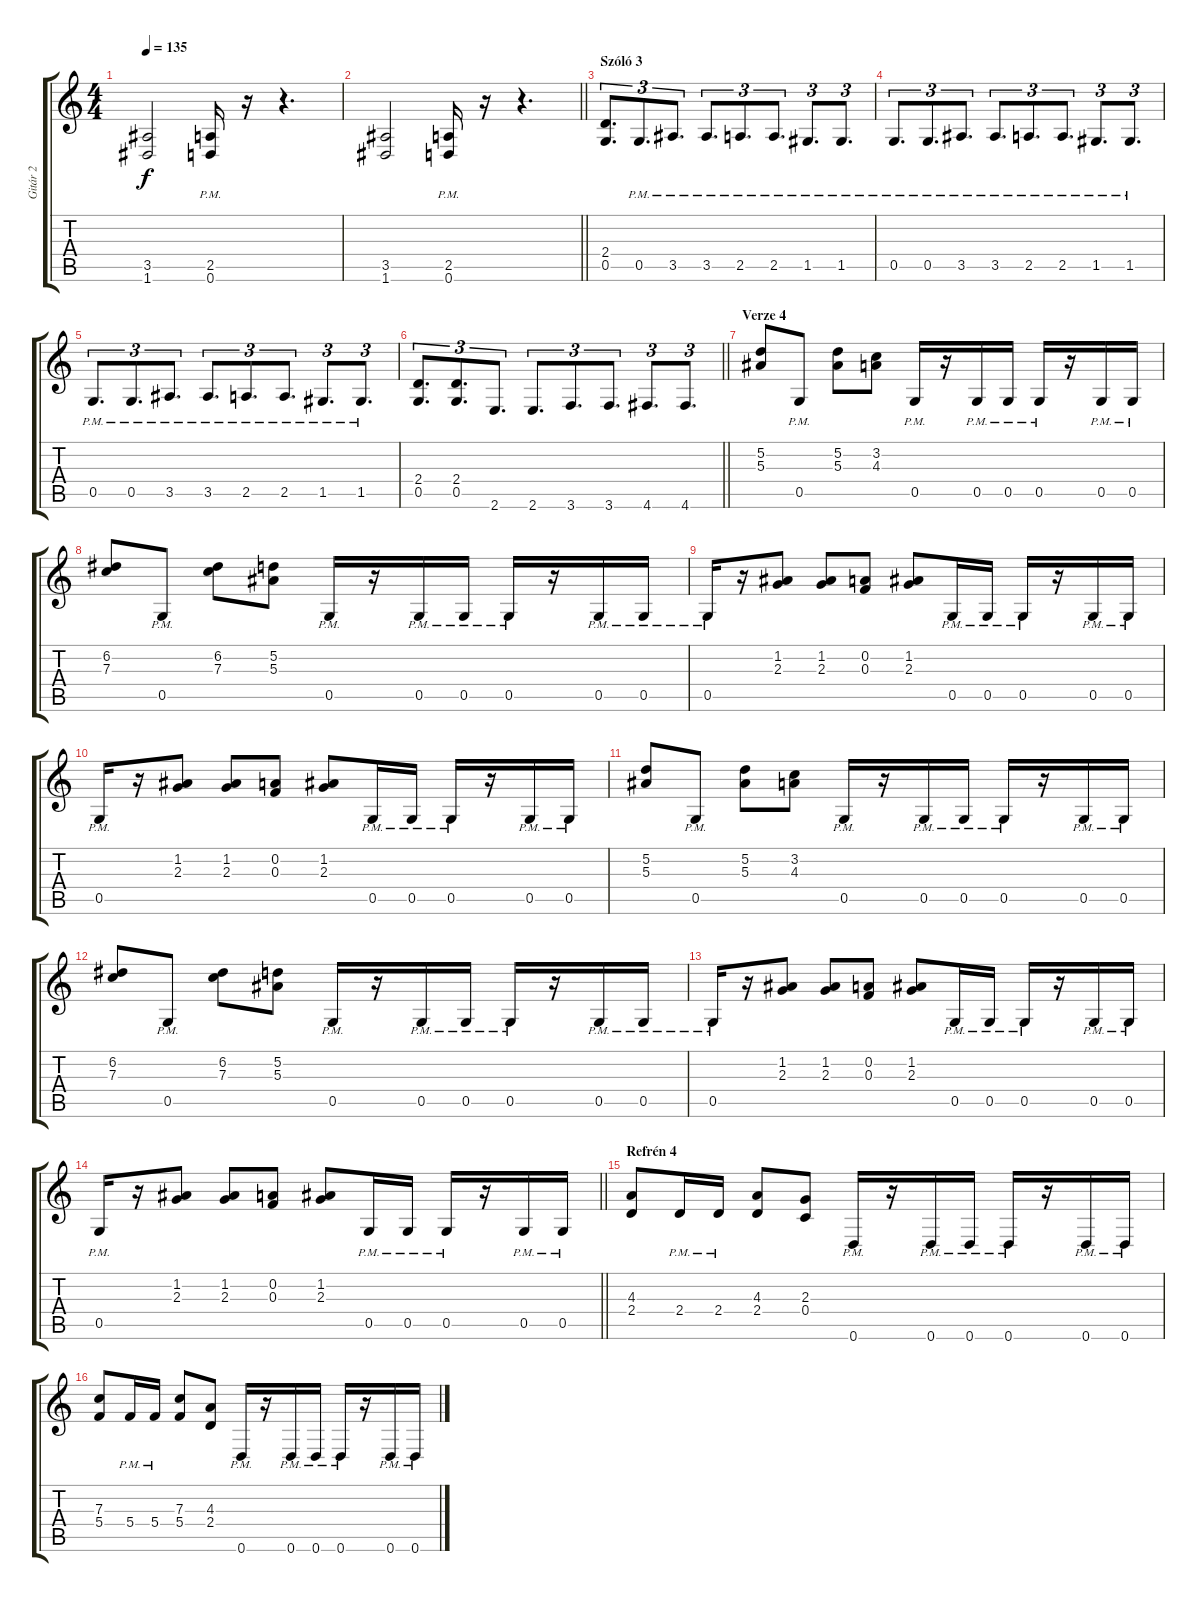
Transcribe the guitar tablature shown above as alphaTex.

\track ("Gitár 2" "Gitár 2") {instrument overdrivenguitar}
\staff {score tabs}
\tuning (D4 A3 F3 C3 G2 D2) {hide}
\ts (4 4)
\tempo 135
\clef g2
\ks c
(3.5 1.6).2{dy f} (2.5{pm} 0.6{pm}).16 r.16 r.4{d} |
\barLineRight lightlight
(3.5 1.6).2 (2.5{pm} 0.6{pm}).16 r.16 r.4{d} |
\section ("" "Szóló 3")
(2.4 0.5).8{d tu (3 2)} 0.5{pm}.8{d tu (3 2)} 3.5{pm}.8{d tu (3 2)} 3.5{pm}.8{d tu (3 2)} 2.5{pm}.8{d tu (3 2)} 2.5{pm}.8{d tu (3 2)} 1.5{pm}.8{d tu (3 2)} 1.5{pm}.8{d tu (3 2)} |
0.5{pm}.8{d tu (3 2)} 0.5{pm}.8{d tu (3 2)} 3.5{pm}.8{d tu (3 2)} 3.5{pm}.8{d tu (3 2)} 2.5{pm}.8{d tu (3 2)} 2.5{pm}.8{d tu (3 2)} 1.5{pm}.8{d tu (3 2)} 1.5{pm}.8{d tu (3 2)} |
0.5{pm}.8{d tu (3 2)} 0.5{pm}.8{d tu (3 2)} 3.5{pm}.8{d tu (3 2)} 3.5{pm}.8{d tu (3 2)} 2.5{pm}.8{d tu (3 2)} 2.5{pm}.8{d tu (3 2)} 1.5{pm}.8{d tu (3 2)} 1.5{pm}.8{d tu (3 2)} |
\barLineRight lightlight
(2.4 0.5).8{d tu (3 2)} (2.4 0.5).8{d tu (3 2)} 2.6.8{d tu (3 2)} 2.6.8{d tu (3 2)} 3.6.8{d tu (3 2)} 3.6.8{d tu (3 2)} 4.6.8{d tu (3 2)} 4.6.8{d tu (3 2)} |
\section ("" "Verze 4")
(5.2 5.3).8 0.5{pm}.8 (5.2 5.3).8 (3.2 4.3).8 0.5{pm}.16 r.16 0.5{pm}.16 0.5{pm}.16 0.5{pm}.16 r.16 0.5{pm}.16 0.5{pm}.16 |
(6.2 7.3).8 0.5{pm}.8 (6.2 7.3).8 (5.2 5.3).8 0.5{pm}.16 r.16 0.5{pm}.16 0.5{pm}.16 0.5{pm}.16 r.16 0.5{pm}.16 0.5{pm}.16 |
0.5{pm}.16 r.16 (1.2 2.3).8 (1.2 2.3).8 (0.2 0.3).8 (1.2 2.3).8 0.5{pm}.16 0.5{pm}.16 0.5{pm}.16 r.16 0.5{pm}.16 0.5{pm}.16 |
0.5{pm}.16 r.16 (1.2 2.3).8 (1.2 2.3).8 (0.2 0.3).8 (1.2 2.3).8 0.5{pm}.16 0.5{pm}.16 0.5{pm}.16 r.16 0.5{pm}.16 0.5{pm}.16 |
(5.2 5.3).8 0.5{pm}.8 (5.2 5.3).8 (3.2 4.3).8 0.5{pm}.16 r.16 0.5{pm}.16 0.5{pm}.16 0.5{pm}.16 r.16 0.5{pm}.16 0.5{pm}.16 |
(6.2 7.3).8 0.5{pm}.8 (6.2 7.3).8 (5.2 5.3).8 0.5{pm}.16 r.16 0.5{pm}.16 0.5{pm}.16 0.5{pm}.16 r.16 0.5{pm}.16 0.5{pm}.16 |
0.5{pm}.16 r.16 (1.2 2.3).8 (1.2 2.3).8 (0.2 0.3).8 (1.2 2.3).8 0.5{pm}.16 0.5{pm}.16 0.5{pm}.16 r.16 0.5{pm}.16 0.5{pm}.16 |
\barLineRight lightlight
0.5{pm}.16 r.16 (1.2 2.3).8 (1.2 2.3).8 (0.2 0.3).8 (1.2 2.3).8 0.5{pm}.16 0.5{pm}.16 0.5{pm}.16 r.16 0.5{pm}.16 0.5{pm}.16 |
\section ("" "Refrén 4")
(4.3 2.4).8 2.4{pm}.16 2.4{pm}.16 (4.3 2.4).8 (2.3 0.4).8 0.6{pm}.16 r.16 0.6{pm}.16 0.6{pm}.16 0.6{pm}.16 r.16 0.6{pm}.16 0.6{pm}.16 |
(7.3 5.4).8 5.4{pm}.16 5.4{pm}.16 (7.3 5.4).8 (4.3 2.4).8 0.6{pm}.16 r.16 0.6{pm}.16 0.6{pm}.16 0.6{pm}.16 r.16 0.6{pm}.16 0.6{pm}.16
